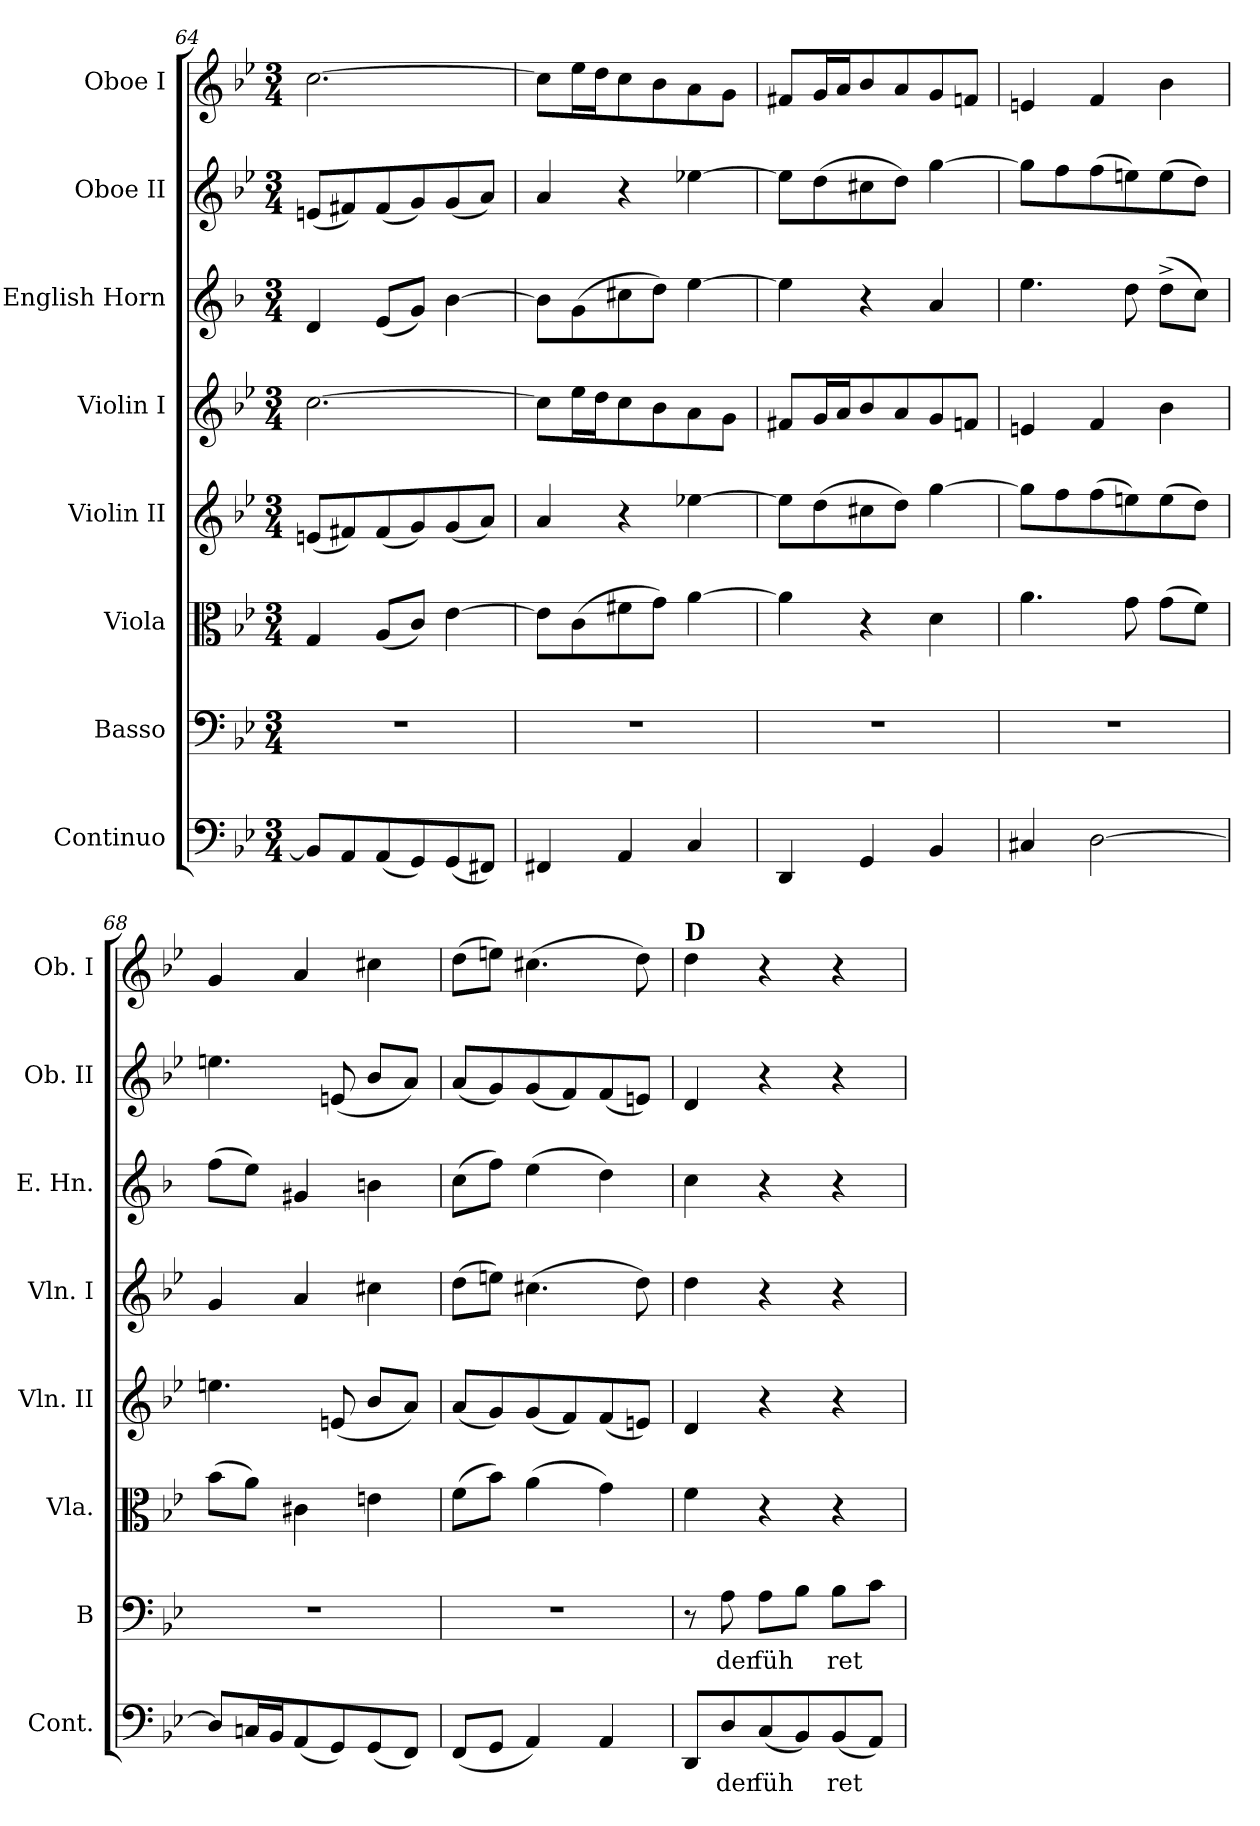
**kern	**text	**kern	**text	**kern	**kern	**kern	**kern	**kern	**kern
*part8	*part8	*part7	*part7	*part6	*part5	*part4	*part3	*part2	*part1
*staff8	*staff8	*staff7	*staff7	*staff6	*staff5	*staff4	*staff3	*staff2	*staff1
*I"Continuo	*	*I"Basso	*	*I"Viola	*I"Violin II	*I"Violin I	*I"English  Horn	*I"Oboe II	*I"Oboe I
*I'Cont.	*	*I'B	*	*I'Vla.	*I'Vln. II	*I'Vln. I	*I'E. Hn.	*I'Ob. II	*I'Ob. I
*clefF4	*	*clefF4	*	*clefC3	*clefG2	*clefG2	*clefG2	*clefG2	*clefG2
*	*	*	*	*	*	*	*ITrd-3c-5	*	*
*k[b-e-]	*	*k[b-e-]	*	*k[b-e-]	*k[b-e-]	*k[b-e-]	*k[b-e-]	*k[b-e-]	*k[b-e-]
*B-:	*	*B-:	*	*B-:	*B-:	*B-:	*B-:	*B-:	*B-:
*M3/4	*	*M3/4	*	*M3/4	*M3/4	*M3/4	*M3/4	*M3/4	*M3/4
=64	=64	=64	=64	=64	=64	=64	=64	=64	=64
!	!	!LO:N:vis=1	!	!	!	!	!	!	!
8BB-/L]	.	2.r	.	4G/	(<8en/L	[>2.cc\	4g/	(<8en/L	[>2.cc\
8AA/	.	.	.	.	8f#X/)	.	.	8f#X/)	.
(<8AA/	.	.	.	(<8A/L	(<8f#/	.	(<8a/L	(<8f#/	.
8GG/)	.	.	.	8c/J)	8g/)	.	8cc/J)	8g/)	.
(<8GG/	.	.	.	[>4e-\	(<8g/	.	[>4ee-\	(<8g/	.
8FF#X/J)	.	.	.	.	8a/J)	.	.	8a/J)	.
=65	=65	=65	=65	=65	=65	=65	=65	=65	=65
!	!	!LO:N:vis=1	!	!	!	!	!	!	!
4FF#X/	.	2.r	.	8e-\L]	4a/	8cc\L]	8ee-\L]	4a/	8cc\L]
.	.	.	.	(>8c\	.	16ee-\	(>8cc\	.	16ee-\
.	.	.	.	.	.	16dd\	.	.	16dd\
4AA/	.	.	.	8f#X\	4r	8cc\	8ff#X\	4r	8cc\
.	.	.	.	8g\J)	.	8b-\	8gg\J)	.	8b-\
4C/	.	.	.	[>4a\	[>4ee-X\	8a\	[>4aa\	[>4ee-X\	8a\
.	.	.	.	.	.	8g\J	.	.	8g\J
=66	=66	=66	=66	=66	=66	=66	=66	=66	=66
!	!	!LO:N:vis=1	!	!	!	!	!	!	!
4DD/	.	2.r	.	4a\]	8ee-\L]	8f#X/L	4aa\]	8ee-\L]	8f#X/L
.	.	.	.	.	(>8dd\	16g/	.	(>8dd\	16g/
.	.	.	.	.	.	16a/	.	.	16a/
4GG/	.	.	.	4r	8cc#X\	8b-/	4r	8cc#X\	8b-/
.	.	.	.	.	8dd\J)	8a/	.	8dd\J)	8a/
4BB-/	.	.	.	4d\	[<4gg\	8g/	4dd/	[<4gg\	8g/
.	.	.	.	.	.	8fn/J	.	.	8fn/J
!!LO:LB:g=z
=67	=67	=67	=67	=67	=67	=67	=67	=67	=67
!	!	!LO:N:vis=1	!	!	!	!	!	!	!
4C#X/	.	2.r	.	4.a\	8gg\L]	4en/	4.aa\	8gg\L]	4en/
.	.	.	.	.	8ff\	.	.	8ff\	.
[>2D\	.	.	.	.	(>8ff\	4f/	.	(>8ff\	4f/
.	.	.	.	8g\	8een\)	.	8gg\	8een\)	.
.	.	.	.	(>8g\L	(>8ee\	4b-\	(>8gg^<\L	(>8ee\	4b-\
.	.	.	.	8f\J)	8dd\J)	.	8ff\J)	8dd\J)	.
=68	=68	=68	=68	=68	=68	=68	=68	=68	=68
!	!	!LO:N:vis=1	!	!	!	!	!	!	!
8D/L]	.	2.r	.	(>8b-\L	4.een\	4g/	(>8bb-\L	4.een\	4g/
16Cn/	.	.	.	8a\J)	.	.	8aa\J)	.	.
16BB-/	.	.	.	.	.	.	.	.	.
(<8AA/	.	.	.	4c#X\	.	4a/	4cc#X/	.	4a/
8GG/)	.	.	.	.	(<8en/	.	.	(<8en/	.
(<8GG/	.	.	.	4en\	8b-/L	4cc#X\	4een\	8b-/L	4cc#X\
8FF/J)	.	.	.	.	8a/J)	.	.	8a/J)	.
=69	=69	=69	=69	=69	=69	=69	=69	=69	=69
!	!	!LO:N:vis=1	!	!	!	!	!	!	!
(<8FF/L	.	2.r	.	(>8f\L	(<8a/L	(>8dd\L	(>8ff\L	(<8a/L	(>8dd\L
8GG/J	.	.	.	8b-\J)	8g/)	8een\J)	8bb-\J)	8g/)	8een\J)
4AA/)	.	.	.	(>4a\	(<8g/	(>4.cc#X\	(>4aa\	(<8g/	(>4.cc#X\
.	.	.	.	.	8f/)	.	.	8f/)	.
4AA/	.	.	.	4g\)	(<8f/	.	4gg\)	(<8f/	.
.	.	.	.	.	8en/J)	8dd\)	.	8en/J)	8dd\)
=70	=70	=70	=70	=70	=70	=70	=70	=70	=70
!	!	!	!	!	!	!	!	!	!LO:TX:a:B:t=D
8DD/L	.	8r	.	4f\	4d/	4dd\	4ff\	4d/	4dd\
!	!LO:LY:a:cj	!	!LO:LY:b:cj	!	!	!	!	!	!
8D/	der	8A\	der	.	.	.	.	.	.
!	!LO:LY:a	!	!LO:LY:b	!	!	!	!	!	!
(<8C/	füh	8A\L	füh	4r	4r	4r	4r	4r	4r
8BB-/)	.	8B-\J	.	.	.	.	.	.	.
!	!LO:LY:a:cj	!	!LO:LY:b:cj	!	!	!	!	!	!
(<8BB-/	ret	8B-\L	ret	4r	4r	4r	4r	4r	4r
8AA/J)	.	8c\J	.	.	.	.	.	.	.
=	=	=	=	=	=	=	=	=	=
*-	*-	*-	*-	*-	*-	*-	*-	*-	*-
